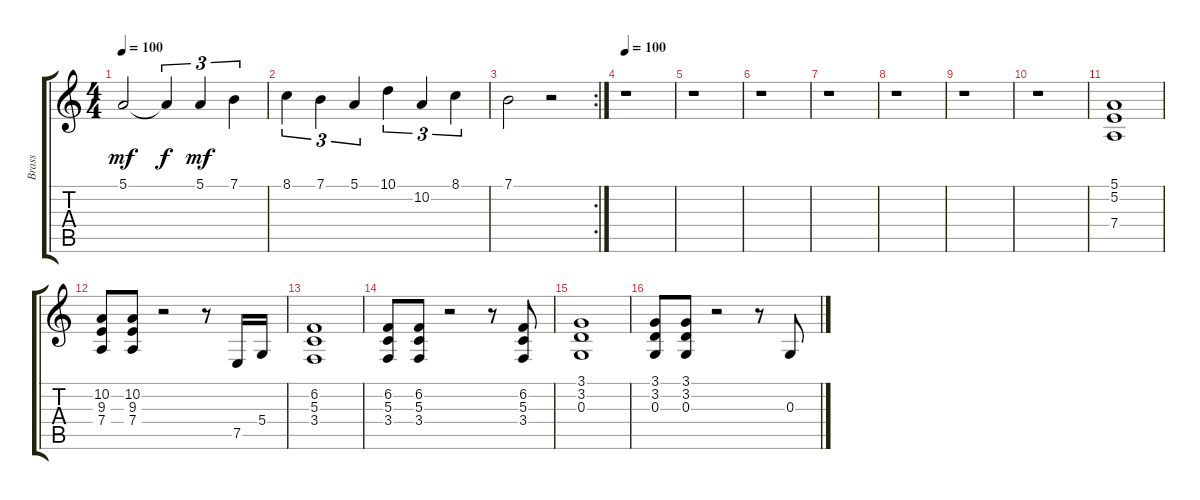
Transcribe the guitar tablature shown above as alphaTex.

\track ("Brass" "Brass") {instrument brasssection}
\staff {score tabs}
\tuning (E4 B3 G3 D3 A2 E2) {hide}
\ts (4 4)
\tempo 100
\clef g2
\ks c
5.1.2{dy mf} 5.1{t}.4{tu (3 2) dy f} 5.1.4{tu (3 2) dy mf} 7.1.4{tu (3 2)} |
8.1.4{tu (3 2)} 7.1.4{tu (3 2)} 5.1.4{tu (3 2)} 10.1.4{tu (3 2)} 10.2.4{tu (3 2)} 8.1.4{tu (3 2)} |
\rc 2
7.1.2 r.2 |
\tempo 100
r.1 |
r.1 |
r.1 |
r.1 |
r.1 |
r.1 |
r.1 |
(5.1 5.2 7.4).1 |
(10.2 9.3 7.4).8 (10.2 9.3 7.4).8 r.2 r.8 7.5.16 5.4.16 |
(6.2 5.3 3.4).1 |
(6.2 5.3 3.4).8 (6.2 5.3 3.4).8 r.2 r.8 (6.2 5.3 3.4).8 |
(3.1 3.2 0.3).1 |
(3.1 3.2 0.3).8 (3.1 3.2 0.3).8 r.2 r.8 0.3.8
